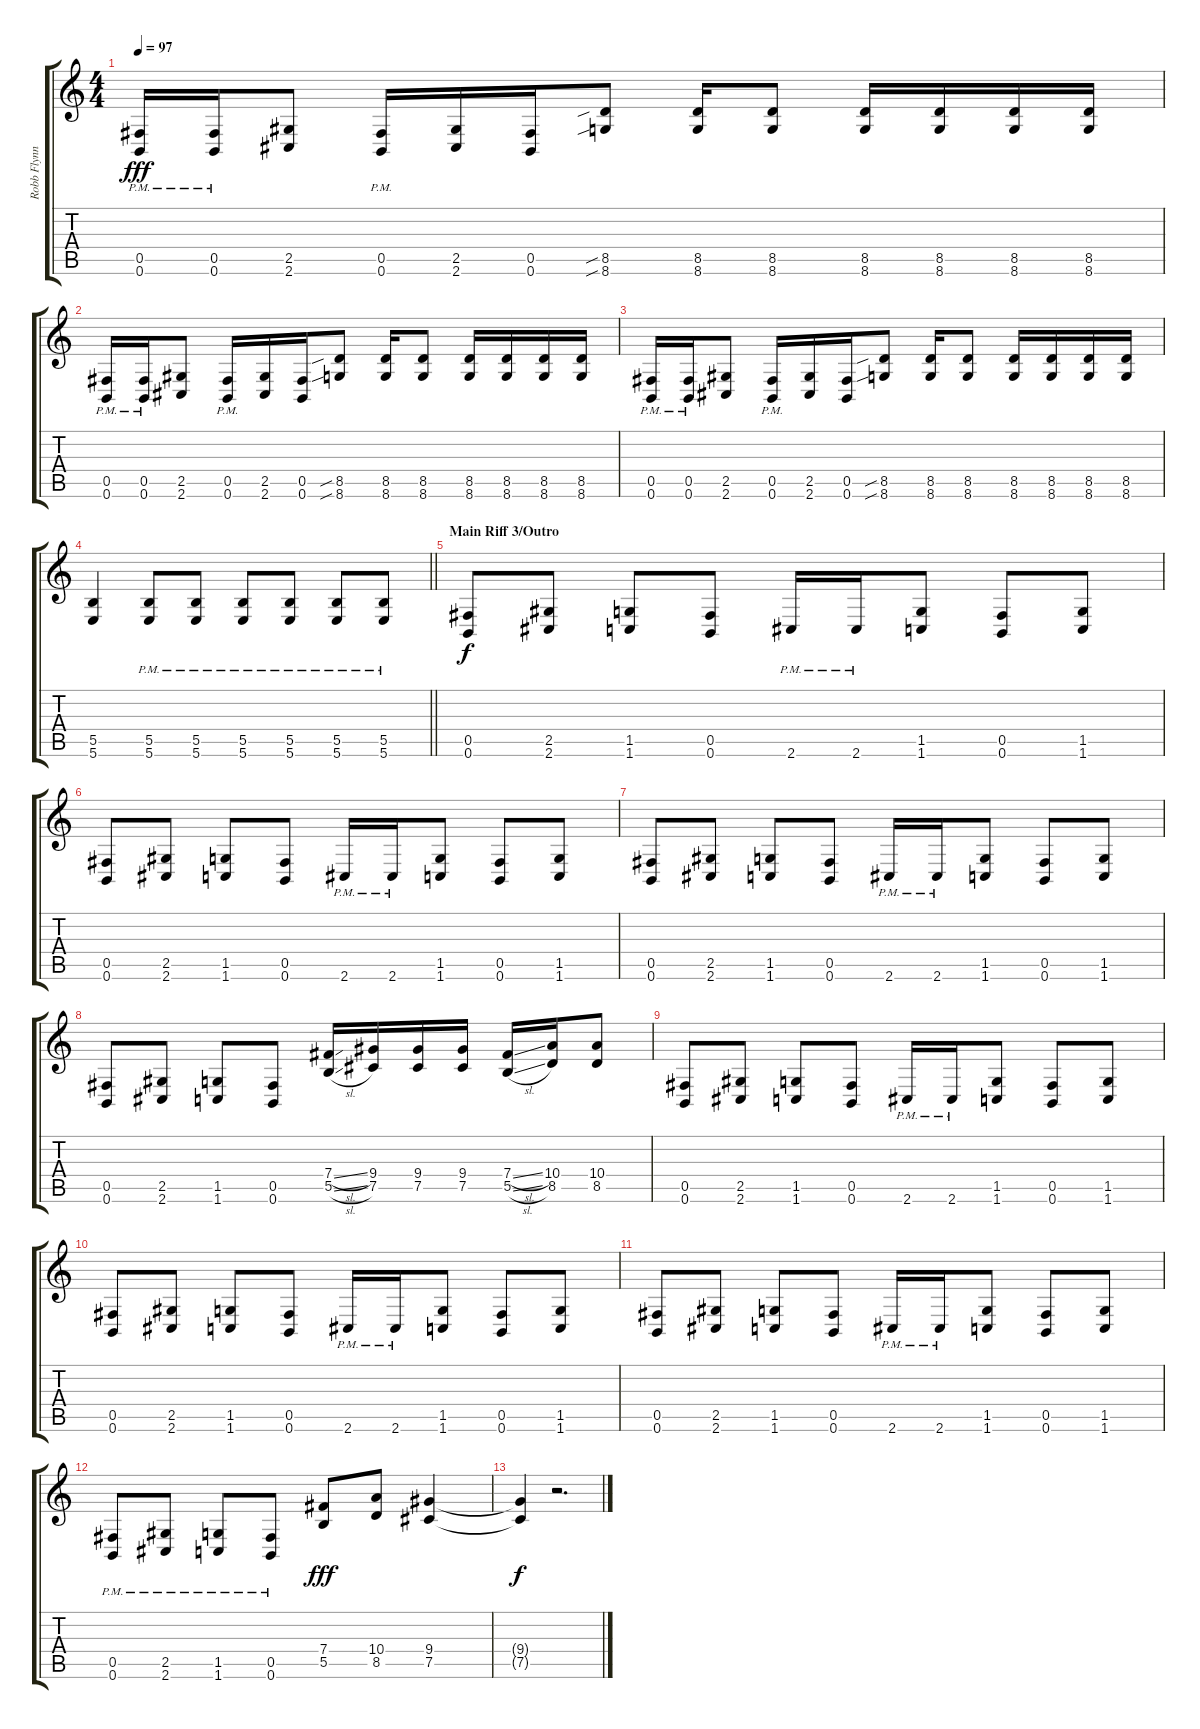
\track ("Robb Flynn" "Robb Flynn") {instrument distortionguitar}
\staff {score tabs}
\tuning (Db4 Ab3 E3 B2 Gb2 B1) {hide}
\ts (4 4)
\tempo 97
\clef g2
\ks c
(0.5{pm} 0.6{pm}).16{dy fff} (0.5{pm} 0.6{pm}).16 (2.5 2.6).8 (0.5{pm} 0.6{pm}).16 (2.5 2.6).16 (0.5 0.6).16 (8.5{sib} 8.6{sib}).8 (8.5 8.6).16 (8.5 8.6).8 (8.5 8.6).16 (8.5 8.6).16 (8.5 8.6).16 (8.5 8.6).16 |
(0.5{pm} 0.6{pm}).16 (0.5{pm} 0.6{pm}).16 (2.5 2.6).8 (0.5{pm} 0.6{pm}).16 (2.5 2.6).16 (0.5 0.6).16 (8.5{sib} 8.6{sib}).8 (8.5 8.6).16 (8.5 8.6).8 (8.5 8.6).16 (8.5 8.6).16 (8.5 8.6).16 (8.5 8.6).16 |
(0.5{pm} 0.6{pm}).16 (0.5{pm} 0.6{pm}).16 (2.5 2.6).8 (0.5{pm} 0.6{pm}).16 (2.5 2.6).16 (0.5 0.6).16 (8.5{sib} 8.6{sib}).8 (8.5 8.6).16 (8.5 8.6).8 (8.5 8.6).16 (8.5 8.6).16 (8.5 8.6).16 (8.5 8.6).16 |
\barLineRight lightlight
(5.5 5.6).4 (5.5{pm} 5.6{pm}).8 (5.5{pm} 5.6{pm}).8 (5.5{pm} 5.6{pm}).8 (5.5{pm} 5.6{pm}).8 (5.5{pm} 5.6{pm}).8 (5.5{pm} 5.6{pm}).8 |
\section ("" "Main Riff 3/Outro")
(0.5 0.6).8{dy f} (2.5 2.6).8 (1.5 1.6).8 (0.5 0.6).8 2.6{pm}.16 2.6{pm}.16 (1.5 1.6).8 (0.5 0.6).8 (1.5 1.6).8 |
(0.5 0.6).8 (2.5 2.6).8 (1.5 1.6).8 (0.5 0.6).8 2.6{pm}.16 2.6{pm}.16 (1.5 1.6).8 (0.5 0.6).8 (1.5 1.6).8 |
(0.5 0.6).8 (2.5 2.6).8 (1.5 1.6).8 (0.5 0.6).8 2.6{pm}.16 2.6{pm}.16 (1.5 1.6).8 (0.5 0.6).8 (1.5 1.6).8 |
(0.5 0.6).8 (2.5 2.6).8 (1.5 1.6).8 (0.5 0.6).8 (7.4{sl} 5.5{sl}).16 (9.4 7.5).16 (9.4 7.5).16 (9.4 7.5).16 (7.4{sl} 5.5{sl}).16 (10.4 8.5).16 (10.4 8.5).8 |
(0.5 0.6).8 (2.5 2.6).8 (1.5 1.6).8 (0.5 0.6).8 2.6{pm}.16 2.6{pm}.16 (1.5 1.6).8 (0.5 0.6).8 (1.5 1.6).8 |
(0.5 0.6).8 (2.5 2.6).8 (1.5 1.6).8 (0.5 0.6).8 2.6{pm}.16 2.6{pm}.16 (1.5 1.6).8 (0.5 0.6).8 (1.5 1.6).8 |
(0.5 0.6).8 (2.5 2.6).8 (1.5 1.6).8 (0.5 0.6).8 2.6{pm}.16 2.6{pm}.16 (1.5 1.6).8 (0.5 0.6).8 (1.5 1.6).8 |
(0.5{pm} 0.6{pm}).8 (2.5{pm} 2.6{pm}).8 (1.5{pm} 1.6{pm}).8 (0.5{pm} 0.6{pm}).8 (7.4 5.5).8{dy fff} (10.4 8.5).8 (9.4 7.5).4 |
(9.4{t} 7.5{t}).4{dy f} r.2{d}
